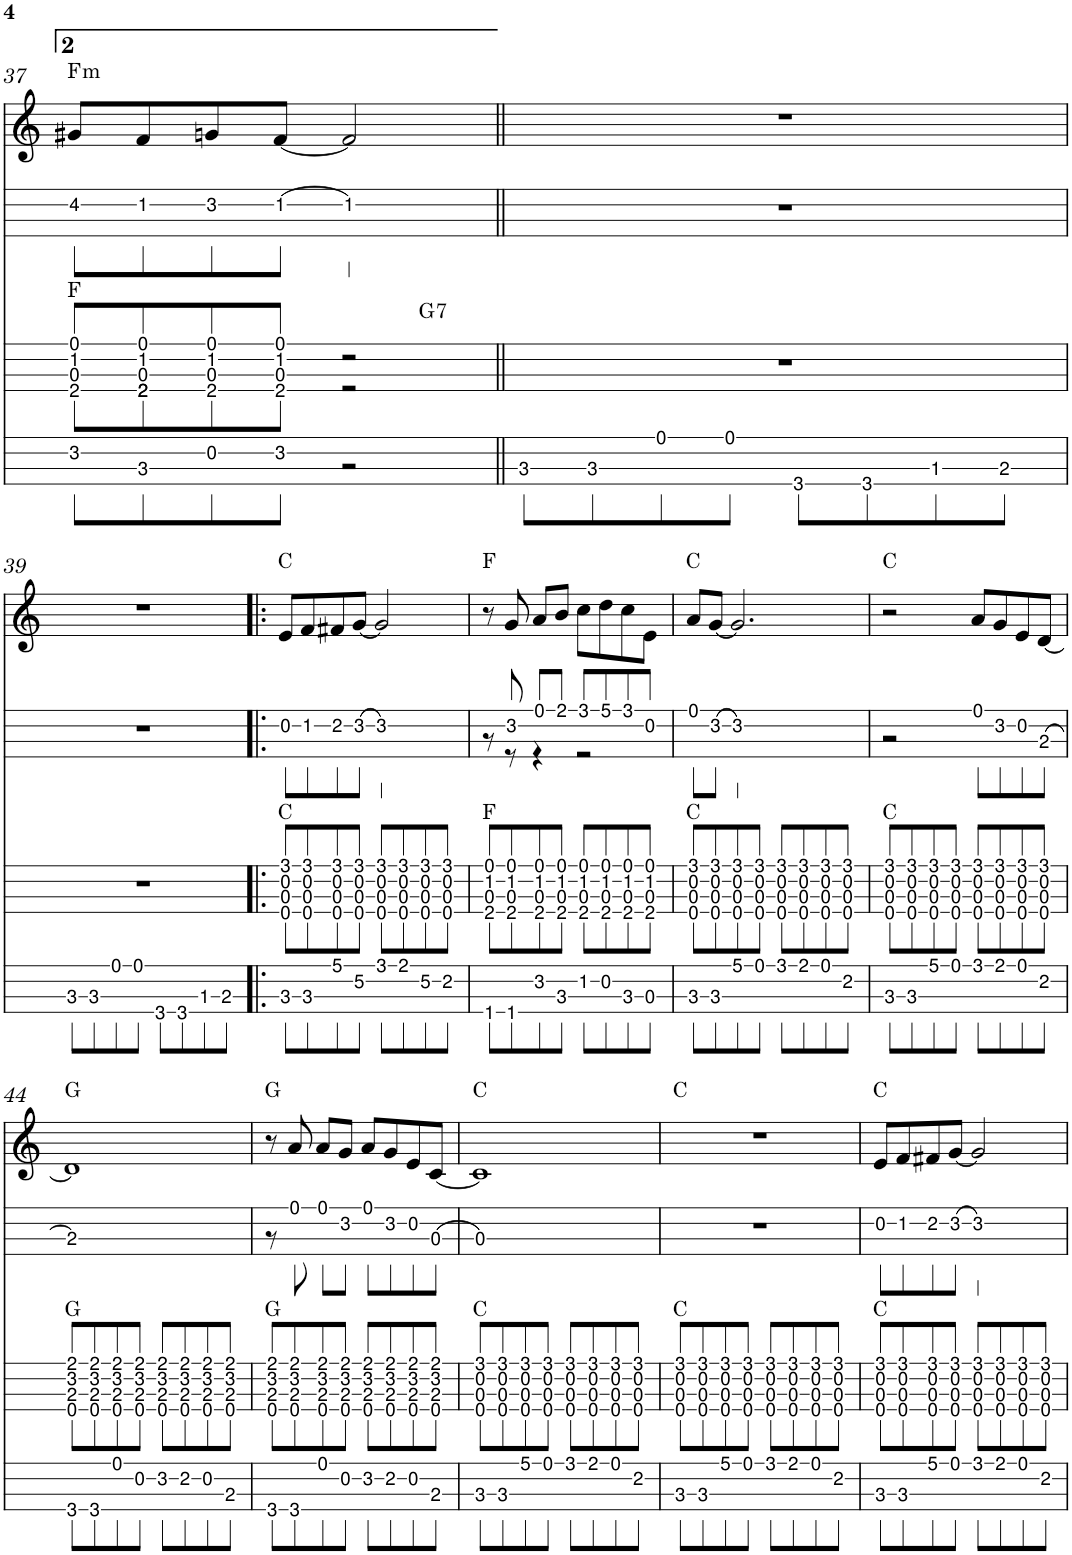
**kern	**kern	**harte	**kern	**kern	**harte
*part4	*part3	*part3	*part2	*part1	*part1
*staff4	*staff3	*	*staff2	*staff1	*
*I"Bass	*I"Ukulele	*	*I"Ukulele	*I"P1	*
!!LO:PB:g=z
*	*	*	*	*clefG2	*
*k[]	*k[]	*	*k[]	*k[]	*
*M4/4	*M4/4	*	*M4/4	*M4/4	*
=37	=37	=37	=37	=37	=37
*	*^	*	*	*	*
!	!	!	!	!	!	!LO:H:kt=m
*	*	*^	*	*	*	*
8FF\L	8c/ 8f/ 8a/L	8A\L	2.ryy	F:maj	8g#\L	8g#X/L	F:min
8CC\	8A/ 8c/ 8f/ 8a/	8A\	.	.	8f\	8f/	.
8DD\	8c/ 8f/ 8a/	8A\	.	.	8g\	8gn/	.
8FF\J	8c/ 8f/ 8a/J	8A\J	.	.	[8f\J	[8f/J	.
2r	2r	2r	.	.	2f\]	2f/]	.
!	!	!	!	!LO:H:kt=7	!	!	!
.	.	.	4ryy	G:7	.	.	.
*	*v	*v	*v	*	*	*	*
=38||	=38||	=38||	=38||	=38||	=38||
8CC\L	1r	.	1r	1r	.
8CC\	.	.	.	.	.
8GG\	.	.	.	.	.
8GG\J	.	.	.	.	.
8GGG\L	.	.	.	.	.
8GGG\	.	.	.	.	.
8BBB-\	.	.	.	.	.
8BBB\J	.	.	.	.	.
!!LO:LB:g=z
=39	=39	=39	=39	=39	=39
8CC\L	1r	.	1r	1r	.
8CC\	.	.	.	.	.
8GG\	.	.	.	.	.
8GG\J	.	.	.	.	.
8GGG\L	.	.	.	.	.
8GGG\	.	.	.	.	.
8BBB-\	.	.	.	.	.
8BBB\J	.	.	.	.	.
=40!|:	=40!|:	=40!|:	=40!|:	=40!|:	=40!|:
*	*^	*	*	*	*
8CC\L	8cc/L	8G\ 8c\ 8e\L	C:maj	8e\L	8e/L	C:maj
8CC\	8cc/	8G\ 8c\ 8e\	.	8f\	8f/	.
8C\	8cc/	8G\ 8c\ 8e\	.	8f#\	8f#X/	.
8GG\J	8cc/J	8G\ 8c\ 8e\J	.	[8g\J	[8g/J	.
8BB-\L	8cc/L	8G\ 8c\ 8e\L	.	2g\]	2g/]	.
8AA\	8cc/	8G\ 8c\ 8e\	.	.	.	.
8GG\	8cc/	8G\ 8c\ 8e\	.	.	.	.
8EE\J	8cc/J	8G\ 8c\ 8e\J	.	.	.	.
=41	=41	=41	=41	=41	=41	=41
*	*	*	*	*^	*	*
8FFF\L	8a/L	8A\ 8c\ 8f\L	F:maj	8r	8ryy	8r	F:maj
8FFF\	8a/	8A\ 8c\ 8f\	.	8g/	8r	8g/	.
8FF\	8a/	8A\ 8c\ 8f\	.	8a/L	4r	8a/L	.
8CC\J	8a/J	8A\ 8c\ 8f\J	.	8b/J	.	8b/J	.
8EE-\L	8a/L	8A\ 8c\ 8f\L	.	8cc/L	2r	8cc\L	.
8DD\	8a/	8A\ 8c\ 8f\	.	8dd/	.	8dd\	.
8CC\	8a/	8A\ 8c\ 8f\	.	8cc/	.	8cc\	.
8AAA\J	8a/J	8A\ 8c\ 8f\J	.	8e/J	.	8e\J	.
*	*	*	*	*v	*v	*	*
=42	=42	=42	=42	=42	=42	=42
8CC\L	8cc/L	8G\ 8c\ 8e\L	C:maj	8a\L	8a/L	C:maj
8CC\	8cc/	8G\ 8c\ 8e\	.	[8g\J	[8g/J	.
8C\	8cc/	8G\ 8c\ 8e\	.	2g\]	2.g/]	.
8GG\J	8cc/J	8G\ 8c\ 8e\J	.	.	.	.
8BB-\L	8cc/L	8G\ 8c\ 8e\L	.	.	.	.
8AA\	8cc/	8G\ 8c\ 8e\	.	.	.	.
8GG\	8cc/	8G\ 8c\ 8e\	.	4ryy	.	.
8EE\J	8cc/J	8G\ 8c\ 8e\J	.	.	.	.
=43	=43	=43	=43	=43	=43	=43
8CC\L	8cc/L	8G\ 8c\ 8e\L	C:maj	2r	2r	C:maj
8CC\	8cc/	8G\ 8c\ 8e\	.	.	.	.
8C\	8cc/	8G\ 8c\ 8e\	.	.	.	.
8GG\J	8cc/J	8G\ 8c\ 8e\J	.	.	.	.
8BB-\L	8cc/L	8G\ 8c\ 8e\L	.	8a\L	8a/L	.
8AA\	8cc/	8G\ 8c\ 8e\	.	8g\	8g/	.
8GG\	8cc/	8G\ 8c\ 8e\	.	8e\	8e/	.
8EE\J	8cc/J	8G\ 8c\ 8e\J	.	[8d\J	[8d/J	.
!!LO:LB:g=z
=44	=44	=44	=44	=44	=44	=44
8GGG\L	8d/ 8g/ 8b/L	8G\L	G:maj	1d]	1d]	G:maj
8GGG\	8d/ 8g/ 8b/	8G\	.	.	.	.
8GG\	8d/ 8g/ 8b/	8G\	.	.	.	.
8DD\J	8d/ 8g/ 8b/J	8G\J	.	.	.	.
8FF\L	8d/ 8g/ 8b/L	8G\L	.	.	.	.
8EE\	8d/ 8g/ 8b/	8G\	.	.	.	.
8DD\	8d/ 8g/ 8b/	8G\	.	.	.	.
8BBB\J	8d/ 8g/ 8b/J	8G\J	.	.	.	.
=45	=45	=45	=45	=45	=45	=45
8GGG\L	8d/ 8g/ 8b/L	8G\L	G:maj	8r	8r	G:maj
8GGG\	8d/ 8g/ 8b/	8G\	.	8a\	8a/	.
8GG\	8d/ 8g/ 8b/	8G\	.	8a\L	8a/L	.
8DD\J	8d/ 8g/ 8b/J	8G\J	.	8g\J	8g/J	.
8FF\L	8d/ 8g/ 8b/L	8G\L	.	8a\L	8a/L	.
8EE\	8d/ 8g/ 8b/	8G\	.	8g\	8g/	.
8DD\	8d/ 8g/ 8b/	8G\	.	8e\	8e/	.
8BBB\J	8d/ 8g/ 8b/J	8G\J	.	[8c\J	[8c/J	.
=46	=46	=46	=46	=46	=46	=46
8CC\L	8cc/L	8G\ 8c\ 8e\L	C:maj	1c]	1c]	C:maj
8CC\	8cc/	8G\ 8c\ 8e\	.	.	.	.
8C\	8cc/	8G\ 8c\ 8e\	.	.	.	.
8GG\J	8cc/J	8G\ 8c\ 8e\J	.	.	.	.
8BB-\L	8cc/L	8G\ 8c\ 8e\L	.	.	.	.
8AA\	8cc/	8G\ 8c\ 8e\	.	.	.	.
8GG\	8cc/	8G\ 8c\ 8e\	.	.	.	.
8EE\J	8cc/J	8G\ 8c\ 8e\J	.	.	.	.
=47	=47	=47	=47	=47	=47	=47
8CC\L	8cc/L	8G\ 8c\ 8e\L	C:maj	1r	1r	C:maj
8CC\	8cc/	8G\ 8c\ 8e\	.	.	.	.
8C\	8cc/	8G\ 8c\ 8e\	.	.	.	.
8GG\J	8cc/J	8G\ 8c\ 8e\J	.	.	.	.
8BB-\L	8cc/L	8G\ 8c\ 8e\L	.	.	.	.
8AA\	8cc/	8G\ 8c\ 8e\	.	.	.	.
8GG\	8cc/	8G\ 8c\ 8e\	.	.	.	.
8EE\J	8cc/J	8G\ 8c\ 8e\J	.	.	.	.
=48	=48	=48	=48	=48	=48	=48
8CC\L	8cc/L	8G\ 8c\ 8e\L	C:maj	8e\L	8e/L	C:maj
8CC\	8cc/	8G\ 8c\ 8e\	.	8f\	8f/	.
8C\	8cc/	8G\ 8c\ 8e\	.	8f#\	8f#X/	.
8GG\J	8cc/J	8G\ 8c\ 8e\J	.	[8g\J	[8g/J	.
8BB-\L	8cc/L	8G\ 8c\ 8e\L	.	2g\]	2g/]	.
8AA\	8cc/	8G\ 8c\ 8e\	.	.	.	.
8GG\	8cc/	8G\ 8c\ 8e\	.	.	.	.
8EE\J	8cc/J	8G\ 8c\ 8e\J	.	.	.	.
*	*v	*v	*	*	*	*
=	=	=	=	=	=
*-	*-	*-	*-	*-	*-
